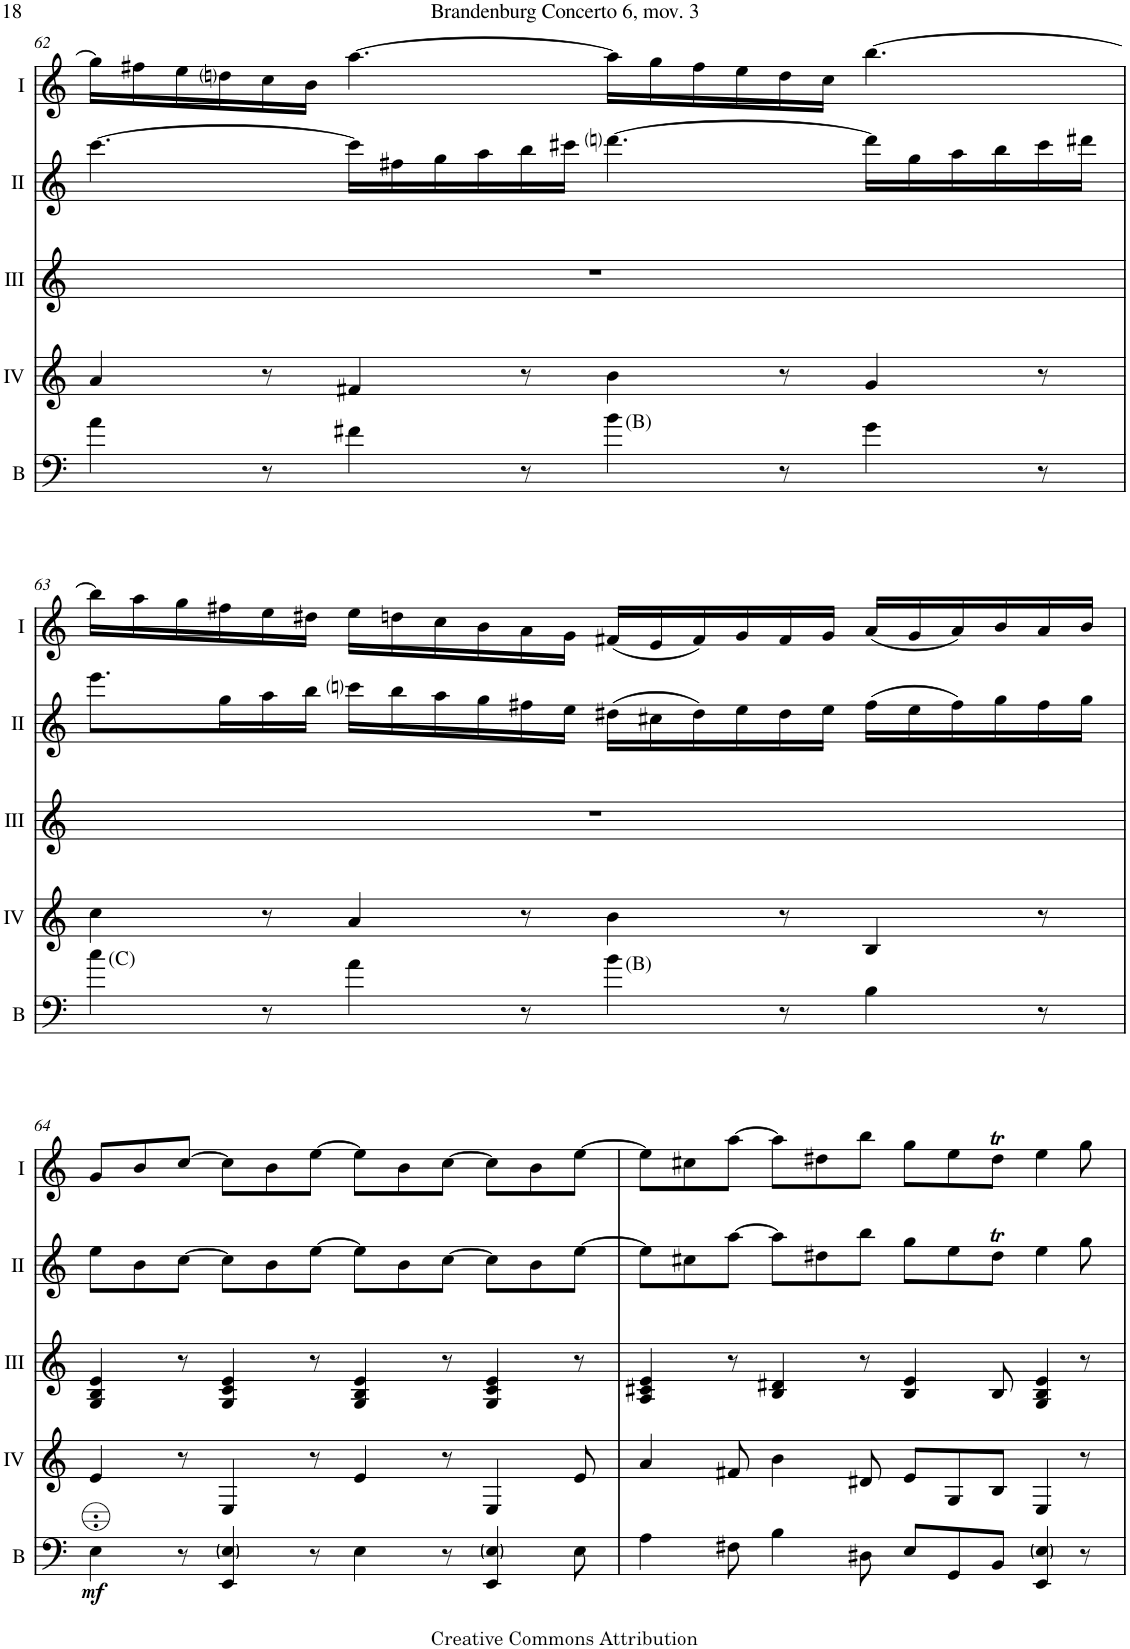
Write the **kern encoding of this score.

**kern	**dynam	**kern	**kern	**kern	**kern
*part5	*part5	*part4	*part3	*part2	*part1
*staff5	*staff5	*staff4	*staff3	*staff2	*staff1
*I"Bass	*	*I"Acc. 4	*I"Acc. 3	*I"Acc. 2	*I"Acc. 1
*I'B	*	*	*	*	*
!!LO:PB:g=z
*clefF4	*	*clefG2	*clefG2	*clefG2	*clefG2
*Trd7c12	*	*Trd7c12	*	*Trd7c12	*Trd7c12
*k[]	*	*k[]	*k[]	*k[]	*k[]
*M12/8	*	*M12/8	*M12/8	*M12/8	*M12/8
=62	=62	=62	=62	=62	=62
4a\	.	4a/	1.r	[4.ccc\	16gg\LL]
.	.	.	.	.	16ff#X\
.	.	.	.	.	16ee\
.	.	.	.	.	16ddni\
8r	.	8r	.	.	16cc\
.	.	.	.	.	16b\JJ
4f#X\	.	4f#X/	.	16ccc\LL]	[4.aa\
.	.	.	.	16ff#X\	.
.	.	.	.	16gg\	.
.	.	.	.	16aa\	.
8r	.	8r	.	16bb\	.
.	.	.	.	16ccc#X\JJ	.
!LO:TX:a:t=(B)	!	!	!	!	!
4b\	.	4b\	.	[4.dddni\	16aa\LL]
.	.	.	.	.	16gg\
.	.	.	.	.	16ff#\
.	.	.	.	.	16ee\
8r	.	8r	.	.	16dd\
.	.	.	.	.	16cc\JJ
4g\	.	4g/	.	16ddd\LL]	[4.bb\
.	.	.	.	16gg\	.
.	.	.	.	16aa\	.
.	.	.	.	16bb\	.
8r	.	8r	.	16ccc#\	.
.	.	.	.	16ddd#X\JJ	.
!!LO:LB:g=z
=63	=63	=63	=63	=63	=63
!LO:TX:a:t=(C)	!	!	!	!	!
4cc\	.	4cc\	1.r	8.eee\L	16bb\LL]
.	.	.	.	.	16aa\
.	.	.	.	.	16gg\
.	.	.	.	16gg\L	16ff#X\
8r	.	8r	.	16aa\	16ee\
.	.	.	.	16bb\JJ	16dd#X\JJ
4a\	.	4a/	.	16cccni\LL	16ee\LL
.	.	.	.	16bb\	16ddn\
.	.	.	.	16aa\	16cc\
.	.	.	.	16gg\	16b\
8r	.	8r	.	16ff#X\	16a\
.	.	.	.	16ee\JJ	16g\JJ
!LO:TX:a:t=(B)	!	!	!	!	!
4b\	.	4b\	.	(16dd#X\LL	(16f#X/LL
.	.	.	.	16cc#X\	16e/
.	.	.	.	16dd#\)	16f#/)
.	.	.	.	16ee\	16g/
8r	.	8r	.	16dd#\	16f#/
.	.	.	.	16ee\JJ	16g/JJ
4B\	.	4B/	.	(16ff#\LL	(16a/LL
.	.	.	.	16ee\	16g/
.	.	.	.	16ff#\)	16a/)
.	.	.	.	16gg\	16b/
8r	.	8r	.	16ff#\	16a/
.	.	.	.	16gg\JJ	16b/JJ
!!LO:LB:g=z
=64	=64	=64	=64	=64	=64
!	!LO:DY:b	!	!	!	!
4E\	mf	4e/	4G/ 4B/ 4e/	8ee\L	8g/L
.	.	.	.	8b\	8b/
8r	.	8r	8r	[8cc\J	[8cc/J
4EE/ 4E/	.	4E/	4G/ 4c/ 4e/	8cc\L]	8cc\L]
.	.	.	.	8b\	8b\
8r	.	8r	8r	[8ee\J	[8ee\J
4E\	.	4e/	4G/ 4B/ 4e/	8ee\L]	8ee\L]
.	.	.	.	8b\	8b\
8r	.	8r	8r	[8cc\J	[8cc\J
4EE/ 4E/	.	4E/	4G/ 4c/ 4e/	8cc\L]	8cc\L]
.	.	.	.	8b\	8b\
8E\	.	8e/	8r	[8ee\J	[8ee\J
=65	=65	=65	=65	=65	=65
4A\	.	4a/	4A/ 4c#X/ 4e/	8ee\L]	8ee\L]
.	.	.	.	8cc#X\	8cc#X\
8F#X\	.	8f#X/	8r	[8aa\J	[8aa\J
4B\	.	4b\	4B/ 4d#X/	8aa\L]	8aa\L]
.	.	.	.	8dd#X\	8dd#X\
8D#X\	.	8d#X/	8r	8bb\J	8bb\J
8E/L	.	8e/L	4B/ 4e/	8gg\L	8gg\L
8GG/	.	8G/	.	8ee\	8ee\
8BB/J	.	8B/J	8B/	8dd#t\J	8dd#t\J
4EE/ 4E/	.	4E/	4G/ 4B/ 4e/	4ee\	4ee\
8r	.	8r	8r	8gg\	8gg\
=	=	=	=	=	=
*-	*-	*-	*-	*-	*-
